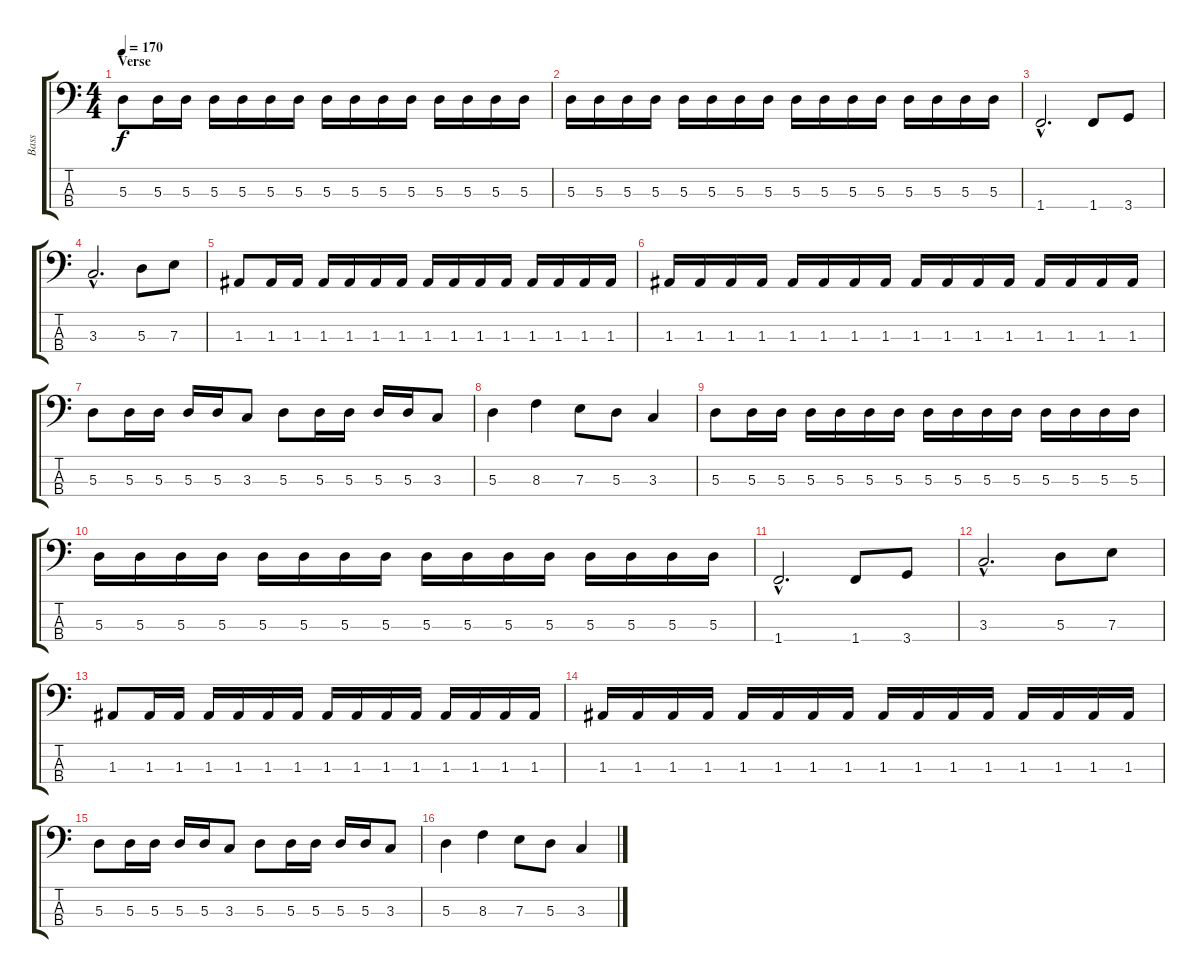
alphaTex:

\track ("Bass" "Bass") {instrument electricbassfinger}
\staff {score tabs}
\tuning (G2 D2 A1 E1) {hide}
\ts (4 4)
\section ("" "Verse")
\tempo 170
\clef f4
\ks c
5.3.8{dy f} 5.3.16 5.3.16 5.3.16 5.3.16 5.3.16 5.3.16 5.3.16 5.3.16 5.3.16 5.3.16 5.3.16 5.3.16 5.3.16 5.3.16 |
5.3.16 5.3.16 5.3.16 5.3.16 5.3.16 5.3.16 5.3.16 5.3.16 5.3.16 5.3.16 5.3.16 5.3.16 5.3.16 5.3.16 5.3.16 5.3.16 |
1.4{hac}.2{d} 1.4.8 3.4.8 |
3.3{hac}.2{d} 5.3.8 7.3.8 |
1.3.8 1.3.16 1.3.16 1.3.16 1.3.16 1.3.16 1.3.16 1.3.16 1.3.16 1.3.16 1.3.16 1.3.16 1.3.16 1.3.16 1.3.16 |
1.3.16 1.3.16 1.3.16 1.3.16 1.3.16 1.3.16 1.3.16 1.3.16 1.3.16 1.3.16 1.3.16 1.3.16 1.3.16 1.3.16 1.3.16 1.3.16 |
5.3.8 5.3.16 5.3.16 5.3.16 5.3.16 3.3.8 5.3.8 5.3.16 5.3.16 5.3.16 5.3.16 3.3.8 |
5.3.4 8.3.4 7.3.8 5.3.8 3.3.4 |
5.3.8 5.3.16 5.3.16 5.3.16 5.3.16 5.3.16 5.3.16 5.3.16 5.3.16 5.3.16 5.3.16 5.3.16 5.3.16 5.3.16 5.3.16 |
5.3.16 5.3.16 5.3.16 5.3.16 5.3.16 5.3.16 5.3.16 5.3.16 5.3.16 5.3.16 5.3.16 5.3.16 5.3.16 5.3.16 5.3.16 5.3.16 |
1.4{hac}.2{d} 1.4.8 3.4.8 |
3.3{hac}.2{d} 5.3.8 7.3.8 |
1.3.8 1.3.16 1.3.16 1.3.16 1.3.16 1.3.16 1.3.16 1.3.16 1.3.16 1.3.16 1.3.16 1.3.16 1.3.16 1.3.16 1.3.16 |
1.3.16 1.3.16 1.3.16 1.3.16 1.3.16 1.3.16 1.3.16 1.3.16 1.3.16 1.3.16 1.3.16 1.3.16 1.3.16 1.3.16 1.3.16 1.3.16 |
5.3.8 5.3.16 5.3.16 5.3.16 5.3.16 3.3.8 5.3.8 5.3.16 5.3.16 5.3.16 5.3.16 3.3.8 |
5.3.4 8.3.4 7.3.8 5.3.8 3.3.4
